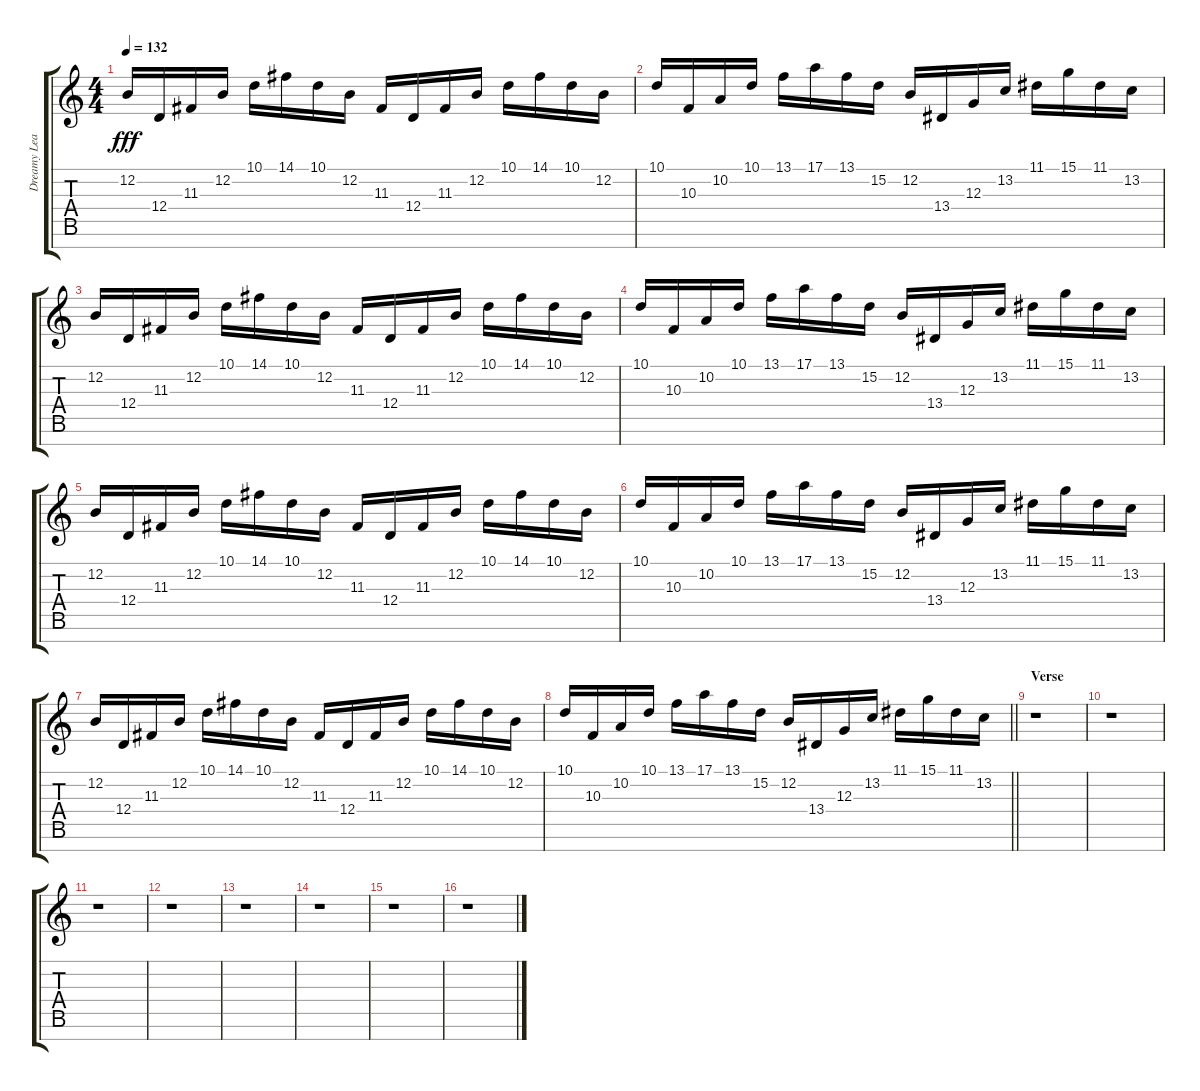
\track ("Dreamy Lead Arp" "Dreamy Lea") {instrument lead1square}
\staff {score tabs}
\tuning (E4 B3 G3 D3 A2 E2 B1) {hide}
\ts (4 4)
\tempo 132
\clef g2
\ks c
12.2.16{dy fff} 12.4.16 11.3.16 12.2.16 10.1.16 14.1.16 10.1.16 12.2.16 11.3.16 12.4.16 11.3.16 12.2.16 10.1.16 14.1.16 10.1.16 12.2.16 |
10.1.16 10.3.16 10.2.16 10.1.16 13.1.16 17.1.16 13.1.16 15.2.16 12.2.16 13.4.16 12.3.16 13.2.16 11.1.16 15.1.16 11.1.16 13.2.16 |
12.2.16 12.4.16 11.3.16 12.2.16 10.1.16 14.1.16 10.1.16 12.2.16 11.3.16 12.4.16 11.3.16 12.2.16 10.1.16 14.1.16 10.1.16 12.2.16 |
10.1.16 10.3.16 10.2.16 10.1.16 13.1.16 17.1.16 13.1.16 15.2.16 12.2.16 13.4.16 12.3.16 13.2.16 11.1.16 15.1.16 11.1.16 13.2.16 |
12.2.16 12.4.16 11.3.16 12.2.16 10.1.16 14.1.16 10.1.16 12.2.16 11.3.16 12.4.16 11.3.16 12.2.16 10.1.16 14.1.16 10.1.16 12.2.16 |
10.1.16 10.3.16 10.2.16 10.1.16 13.1.16 17.1.16 13.1.16 15.2.16 12.2.16 13.4.16 12.3.16 13.2.16 11.1.16 15.1.16 11.1.16 13.2.16 |
12.2.16 12.4.16 11.3.16 12.2.16 10.1.16 14.1.16 10.1.16 12.2.16 11.3.16 12.4.16 11.3.16 12.2.16 10.1.16 14.1.16 10.1.16 12.2.16 |
\barLineRight lightlight
10.1.16 10.3.16 10.2.16 10.1.16 13.1.16 17.1.16 13.1.16 15.2.16 12.2.16 13.4.16 12.3.16 13.2.16 11.1.16 15.1.16 11.1.16 13.2.16 |
\section ("" "Verse")
r.1 |
r.1 |
r.1 |
r.1 |
r.1 |
r.1 |
r.1 |
r.1
